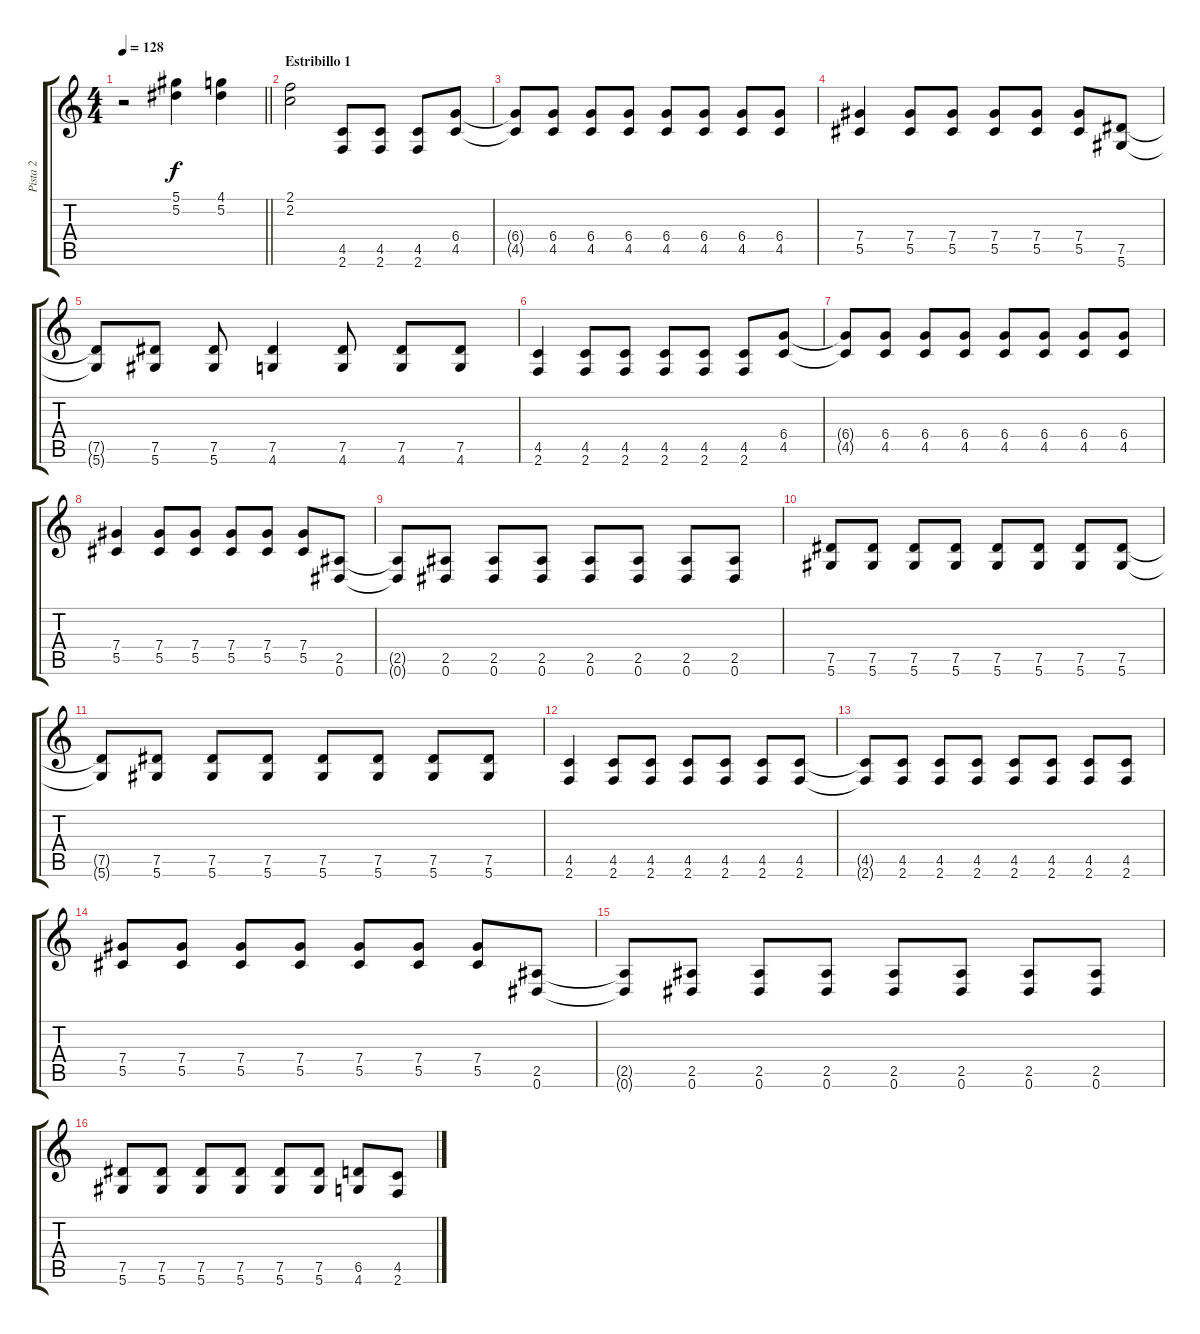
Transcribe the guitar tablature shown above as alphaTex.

\track ("Pista 2" "Pista 2") {instrument distortionguitar}
\staff {score tabs}
\tuning (Eb4 Bb3 Gb3 Db3 Ab2 Eb2) {hide}
\ts (4 4)
\tempo 128
\clef g2
\barLineRight lightlight
\ks c
r.2{dy f volume 13 balance 0} (5.1 5.2).4 (4.1 5.2).4 |
\section ("" "Estribillo 1")
(2.1 2.2).2 (4.5 2.6).8 (4.5 2.6).8 (4.5 2.6).8 (6.4 4.5).8 |
(6.4{t} 4.5{t}).8 (6.4 4.5).8 (6.4 4.5).8 (6.4 4.5).8 (6.4 4.5).8 (6.4 4.5).8 (6.4 4.5).8 (6.4 4.5).8 |
(7.4 5.5).4 (7.4 5.5).8 (7.4 5.5).8 (7.4 5.5).8 (7.4 5.5).8 (7.4 5.5).8 (7.5 5.6).8 |
(7.5{t} 5.6{t}).8 (7.5 5.6).8 (7.5 5.6).8 (7.5 4.6).4 (7.5 4.6).8 (7.5 4.6).8 (7.5 4.6).8 |
(4.5 2.6).4 (4.5 2.6).8 (4.5 2.6).8 (4.5 2.6).8 (4.5 2.6).8 (4.5 2.6).8 (6.4 4.5).8 |
(6.4{t} 4.5{t}).8 (6.4 4.5).8 (6.4 4.5).8 (6.4 4.5).8 (6.4 4.5).8 (6.4 4.5).8 (6.4 4.5).8 (6.4 4.5).8 |
(7.4 5.5).4 (7.4 5.5).8 (7.4 5.5).8 (7.4 5.5).8 (7.4 5.5).8 (7.4 5.5).8 (2.5 0.6).8 |
(2.5{t} 0.6{t}).8 (2.5 0.6).8 (2.5 0.6).8 (2.5 0.6).8 (2.5 0.6).8 (2.5 0.6).8 (2.5 0.6).8 (2.5 0.6).8 |
(7.5 5.6).8 (7.5 5.6).8 (7.5 5.6).8 (7.5 5.6).8 (7.5 5.6).8 (7.5 5.6).8 (7.5 5.6).8 (7.5 5.6).8 |
(7.5{t} 5.6{t}).8 (7.5 5.6).8 (7.5 5.6).8 (7.5 5.6).8 (7.5 5.6).8 (7.5 5.6).8 (7.5 5.6).8 (7.5 5.6).8 |
(4.5 2.6).4 (4.5 2.6).8 (4.5 2.6).8 (4.5 2.6).8 (4.5 2.6).8 (4.5 2.6).8 (4.5 2.6).8 |
(4.5{t} 2.6{t}).8 (4.5 2.6).8 (4.5 2.6).8 (4.5 2.6).8 (4.5 2.6).8 (4.5 2.6).8 (4.5 2.6).8 (4.5 2.6).8 |
(7.4 5.5).8 (7.4 5.5).8 (7.4 5.5).8 (7.4 5.5).8 (7.4 5.5).8 (7.4 5.5).8 (7.4 5.5).8 (2.5 0.6).8 |
(2.5{t} 0.6{t}).8 (2.5 0.6).8 (2.5 0.6).8 (2.5 0.6).8 (2.5 0.6).8 (2.5 0.6).8 (2.5 0.6).8 (2.5 0.6).8 |
(7.5 5.6).8 (7.5 5.6).8 (7.5 5.6).8 (7.5 5.6).8 (7.5 5.6).8 (7.5 5.6).8 (6.5 4.6).8 (4.5 2.6).8
